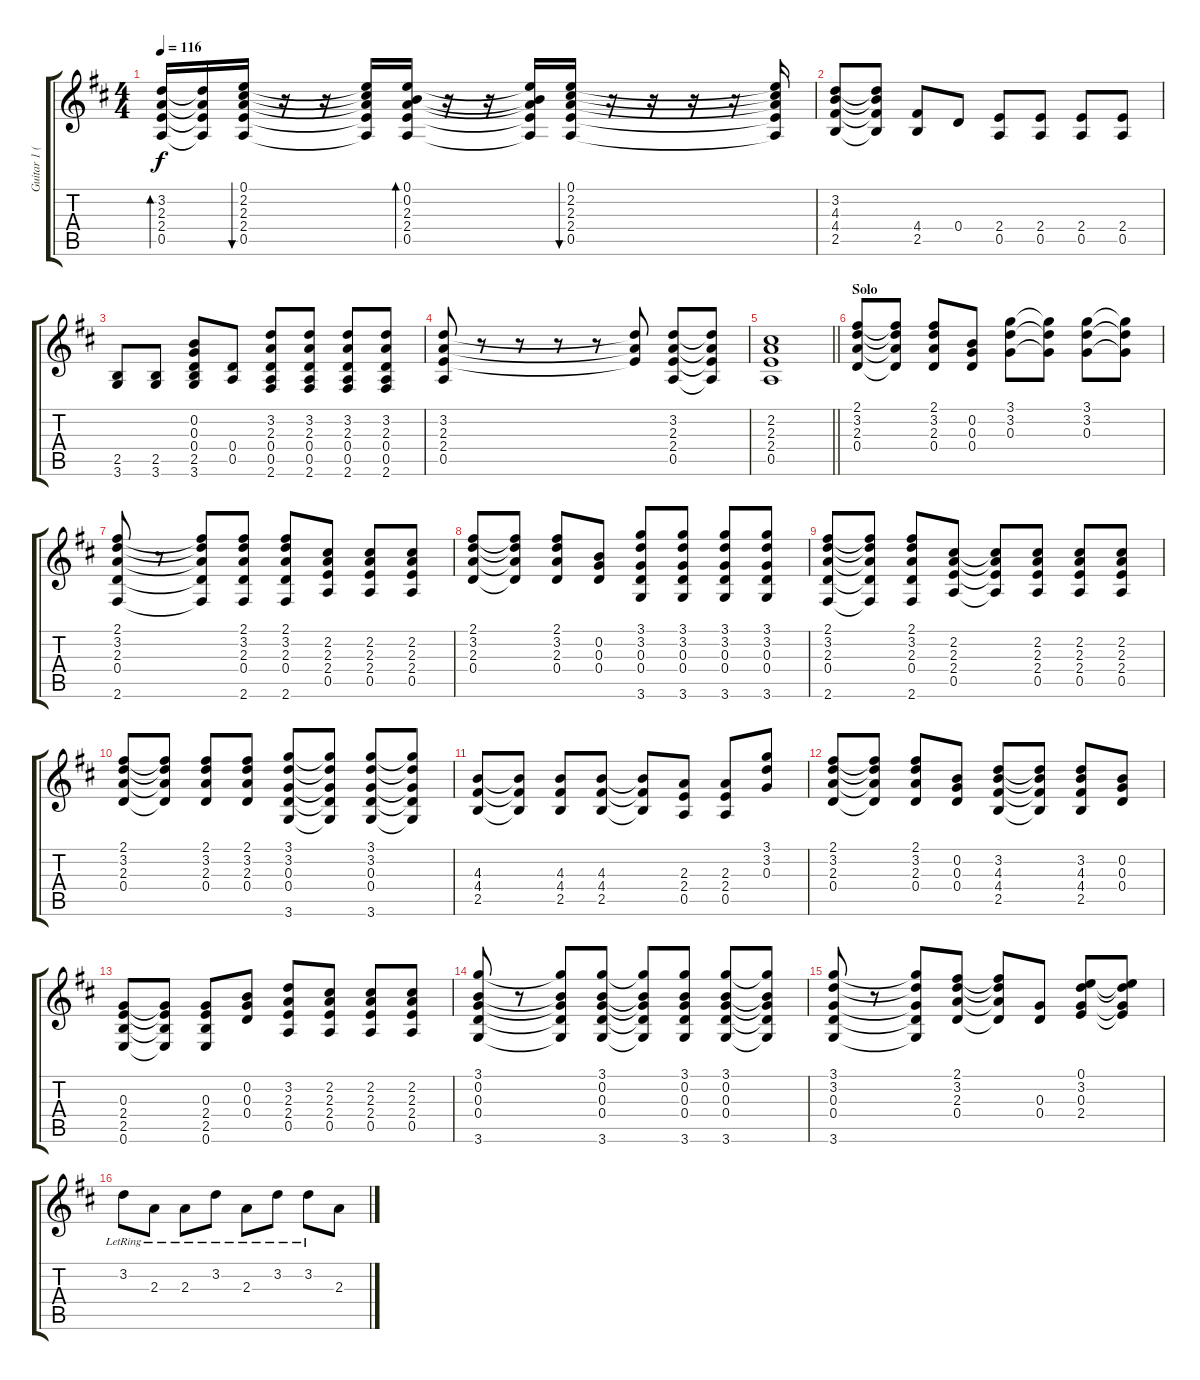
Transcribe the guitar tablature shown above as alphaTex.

\track ("Guitar 1 (Jazz)" "Guitar 1 (") {instrument electricguitarjazz}
\staff {score tabs}
\tuning (E4 B3 G3 D3 A2 E2) {hide}
\ts (4 4)
\tempo 116
\clef g2
\ks d
(3.2 2.3 2.4 0.5).16{bd 120 dy f} (3.2{t} 2.3{t} 2.4{t} 0.5{t}).16 (0.1 2.2 2.3 2.4 0.5).16{bu 120} r.16 r.16 (0.1{t} 2.2{t} 2.3{t} 2.4{t} 0.5{t}).16 (0.1 0.2 2.3 2.4 0.5).16{bd 120} r.16 r.16 (0.1{t} 0.2{t} 2.3{t} 2.4{t} 0.5{t}).16 (0.1 2.2 2.3 2.4 0.5).16{bu 120} r.16 r.16 r.16 r.16 (0.1{t} 2.2{t} 2.3{t} 2.4{t} 0.5{t}).16 |
(3.2 4.3 4.4 2.5).8 (3.2{t} 4.3{t} 4.4{t} 2.5{t}).8 (4.4 2.5).8 0.4.8 (2.4 0.5).8 (2.4 0.5).8 (2.4 0.5).8 (2.4 0.5).8 |
(2.5 3.6).8 (2.5 3.6).8 (0.2 0.3 0.4 2.5 3.6).8 (0.4 0.5).8 (3.2 2.3 0.4 0.5 2.6).8 (3.2 2.3 0.4 0.5 2.6).8 (3.2 2.3 0.4 0.5 2.6).8 (3.2 2.3 0.4 0.5 2.6).8 |
(3.2 2.3 2.4 0.5).8 r.8 r.8 r.8 r.8 (3.2{t} 2.3{t} 2.4{t}).8 (3.2 2.3 2.4 0.5).8 (3.2{t} 2.3{t} 2.4{t} 0.5{t}).8 |
\barLineRight lightlight
(2.2 2.3 2.4 0.5).1 |
\section ("" "Solo")
(2.1 3.2 2.3 0.4).8 (2.1{t} 3.2{t} 2.3{t} 0.4{t}).8 (2.1 3.2 2.3 0.4).8 (0.2 0.3 0.4).8 (3.1 3.2 0.3).8 (3.1{t} 3.2{t} 0.3{t}).8 (3.1 3.2 0.3).8 (3.1{t} 3.2{t} 0.3{t}).8 |
(2.1 3.2 2.3 0.4 2.6).8 r.8 (2.1{t} 3.2{t} 2.3{t} 0.4{t} 2.6{t}).8 (2.1 3.2 2.3 0.4 2.6).8 (2.1 3.2 2.3 0.4 2.6).8 (2.2 2.3 2.4 0.5).8 (2.2 2.3 2.4 0.5).8 (2.2 2.3 2.4 0.5).8 |
(2.1 3.2 2.3 0.4).8 (2.1{t} 3.2{t} 2.3{t} 0.4{t}).8 (2.1 3.2 2.3 0.4).8 (0.2 0.3 0.4).8 (3.1 3.2 0.3 0.4 3.6).8 (3.1 3.2 0.3 0.4 3.6).8 (3.1 3.2 0.3 0.4 3.6).8 (3.1 3.2 0.3 0.4 3.6).8 |
(2.1 3.2 2.3 0.4 2.6).8 (2.1{t} 3.2{t} 2.3{t} 0.4{t} 2.6{t}).8 (2.1 3.2 2.3 0.4 2.6).8 (2.2 2.3 2.4 0.5).8 (2.2{t} 2.3{t} 2.4{t} 0.5{t}).8 (2.2 2.3 2.4 0.5).8 (2.2 2.3 2.4 0.5).8 (2.2 2.3 2.4 0.5).8 |
(2.1 3.2 2.3 0.4).8 (2.1{t} 3.2{t} 2.3{t} 0.4{t}).8 (2.1 3.2 2.3 0.4).8 (2.1 3.2 2.3 0.4).8 (3.1 3.2 0.3 0.4 3.6).8 (3.1{t} 3.2{t} 0.3{t} 0.4{t} 3.6{t}).8 (3.1 3.2 0.3 0.4 3.6).8 (3.1{t} 3.2{t} 0.3{t} 0.4{t} 3.6{t}).8 |
(4.3 4.4 2.5).8 (4.3{t} 4.4{t} 2.5{t}).8 (4.3 4.4 2.5).8 (4.3 4.4 2.5).8 (4.3{t} 4.4{t} 2.5{t}).8 (2.3 2.4 0.5).8 (2.3 2.4 0.5).8 (3.1 3.2 0.3).8 |
(2.1 3.2 2.3 0.4).8 (2.1{t} 3.2{t} 2.3{t} 0.4{t}).8 (2.1 3.2 2.3 0.4).8 (0.2 0.3 0.4).8 (3.2 4.3 4.4 2.5).8 (3.2{t} 4.3{t} 4.4{t} 2.5{t}).8 (3.2 4.3 4.4 2.5).8 (0.2 0.3 0.4).8 |
(0.3 2.4 2.5 0.6).8 (0.3{t} 2.4{t} 2.5{t} 0.6{t}).8 (0.3 2.4 2.5 0.6).8 (0.2 0.3 0.4).8 (3.2 2.3 2.4 0.5).8 (2.2 2.3 2.4 0.5).8 (2.2 2.3 2.4 0.5).8 (2.2 2.3 2.4 0.5).8 |
(3.1 0.2 0.3 0.4 3.6).8 r.8 (3.1{t} 0.2{t} 0.3{t} 0.4{t} 3.6{t}).8 (3.1 0.2 0.3 0.4 3.6).8 (3.1{t} 0.2{t} 0.3{t} 0.4{t} 3.6{t}).8 (3.1 0.2 0.3 0.4 3.6).8 (3.1 0.2 0.3 0.4 3.6).8 (3.1{t} 0.2{t} 0.3{t} 0.4{t} 3.6{t}).8 |
(3.1 3.2 0.3 0.4 3.6).8 r.8 (3.1{t} 3.2{t} 0.3{t} 0.4{t} 3.6{t}).8 (2.1 3.2 2.3 0.4).8 (2.1{t} 3.2{t} 2.3{t} 0.4{t}).8 (0.3 0.4).8 (0.1 3.2 0.3 2.4).8 (0.1{t} 3.2{t} 0.3{t} 2.4{t}).8 |
3.2{lr}.8 2.3{lr}.8 2.3{lr}.8 3.2{lr}.8 2.3{lr}.8 3.2{lr}.8 3.2{lr}.8 2.3.8
